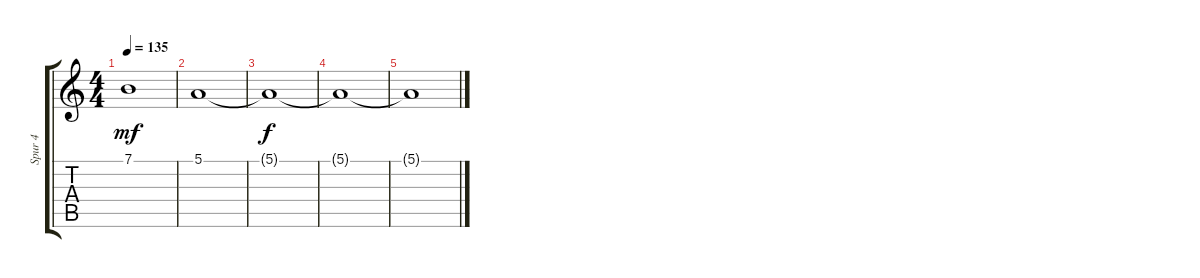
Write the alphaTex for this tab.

\track ("Spur 4" "Spur 4") {instrument stringensemble1}
\staff {score tabs}
\tuning (E4 B3 G3 D3 A2 E2) {hide}
\ts (4 4)
\tempo 135
\clef g2
\ks c
7.1.1{dy mf} |
5.1.1 |
5.1{t}.1{dy f} |
5.1{t}.1 |
5.1{t}.1
